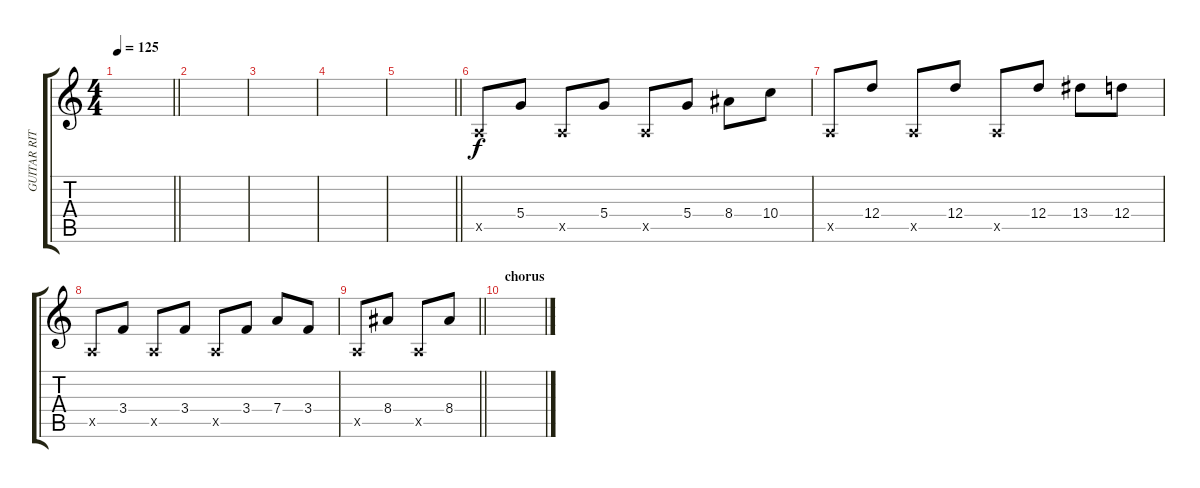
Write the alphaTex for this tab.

\track ("GUITAR RITE" "GUITAR RIT") {instrument distortionguitar}
\staff {score tabs}
\tuning (E4 B3 G3 D3 A2 D2) {hide}
\ts (4 4)
\tempo 125
\clef g2
\barLineRight lightlight
\ks c
|
\section ("" "")
|
|
|
\barLineRight lightlight
|
\section ("" "")
0.5{x}.8 5.4.8 0.5{x}.8 5.4.8 0.5{x}.8 5.4.8 8.4.8 10.4.8 |
0.5{x}.8 12.4.8 0.5{x}.8 12.4.8 0.5{x}.8 12.4.8 13.4.8 12.4.8 |
0.5{x}.8 3.4.8 0.5{x}.8 3.4.8 0.5{x}.8 3.4.8 7.4.8 3.4.8 |
\barLineRight lightlight
0.5{x}.8 8.4.8 0.5{x}.8 8.4.8 |
\section ("" "chorus")
